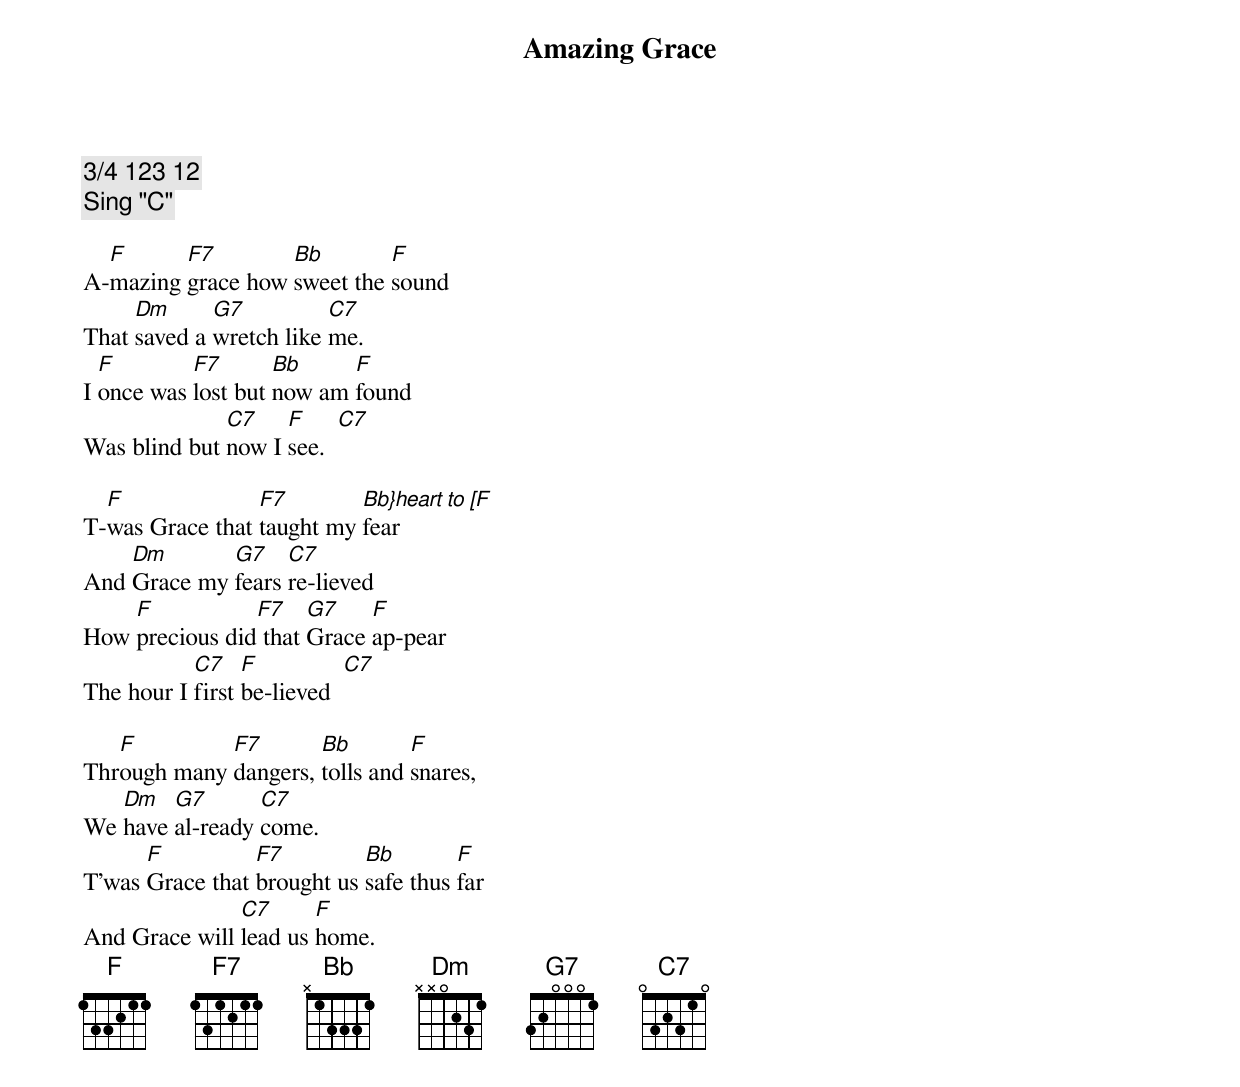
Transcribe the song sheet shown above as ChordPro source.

{t: Amazing Grace}
{c: 3/4 123 12}
{c: Sing "C"}

A-[F]mazing [F7]grace how [Bb]sweet the [F]sound
That [Dm]saved a [G7]wretch like [C7]me.
I [F]once was [F7]lost but [Bb]now am [F]found
Was blind but [C7]now I [F]see.  [C7]

T-[F]was Grace that [F7]taught my [Bb}heart to [F]fear
And [Dm]Grace my [G7]fears [C7]re-lieved
How [F]precious did[F7] that [G7]Grace [F]ap-pear
The hour I [C7]first [F]be-lieved  [C7]

Thr[F]ough many [F7]dangers, [Bb]tolls and [F]snares,
We [Dm]have [G7]al-ready [C7]come.
T'was [F]Grace that [F7]brought us [Bb]safe thus [F]far
And Grace will [C7]lead us [F]home.
